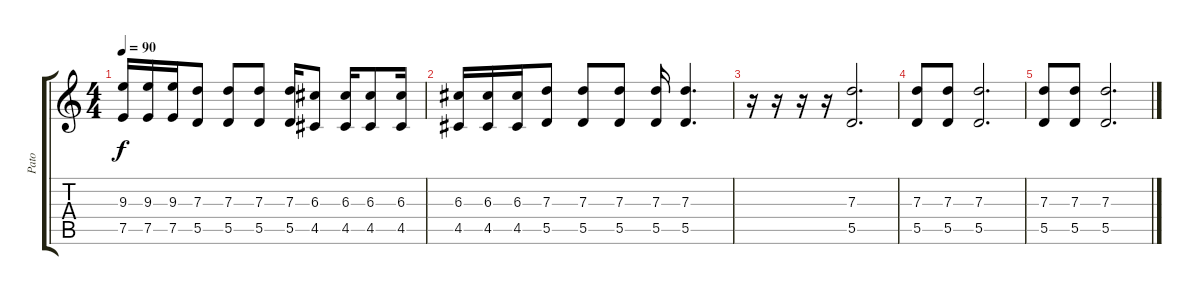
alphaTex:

\track ("Pato" "Pato") {instrument distortionguitar}
\staff {score tabs}
\tuning (E4 B3 G3 D3 A2 E2) {hide}
\ts (4 4)
\tempo 90
\clef g2
\ks c
(9.3 7.5).16{dy f} (9.3 7.5).16 (9.3 7.5).16 (7.3 5.5).8 (7.3 5.5).8 (7.3 5.5).8 (7.3 5.5).16 (6.3 4.5).8 (6.3 4.5).16 (6.3 4.5).8 (6.3 4.5).16 |
(6.3 4.5).16 (6.3 4.5).16 (6.3 4.5).16 (7.3 5.5).8 (7.3 5.5).8 (7.3 5.5).8 (7.3 5.5).16 (7.3 5.5).4{d} |
r.16 r.16 r.16 r.16 (7.3 5.5).2{d} |
(7.3 5.5).8 (7.3 5.5).8 (7.3 5.5).2{d} |
(7.3 5.5).8 (7.3 5.5).8 (7.3 5.5).2{d}
